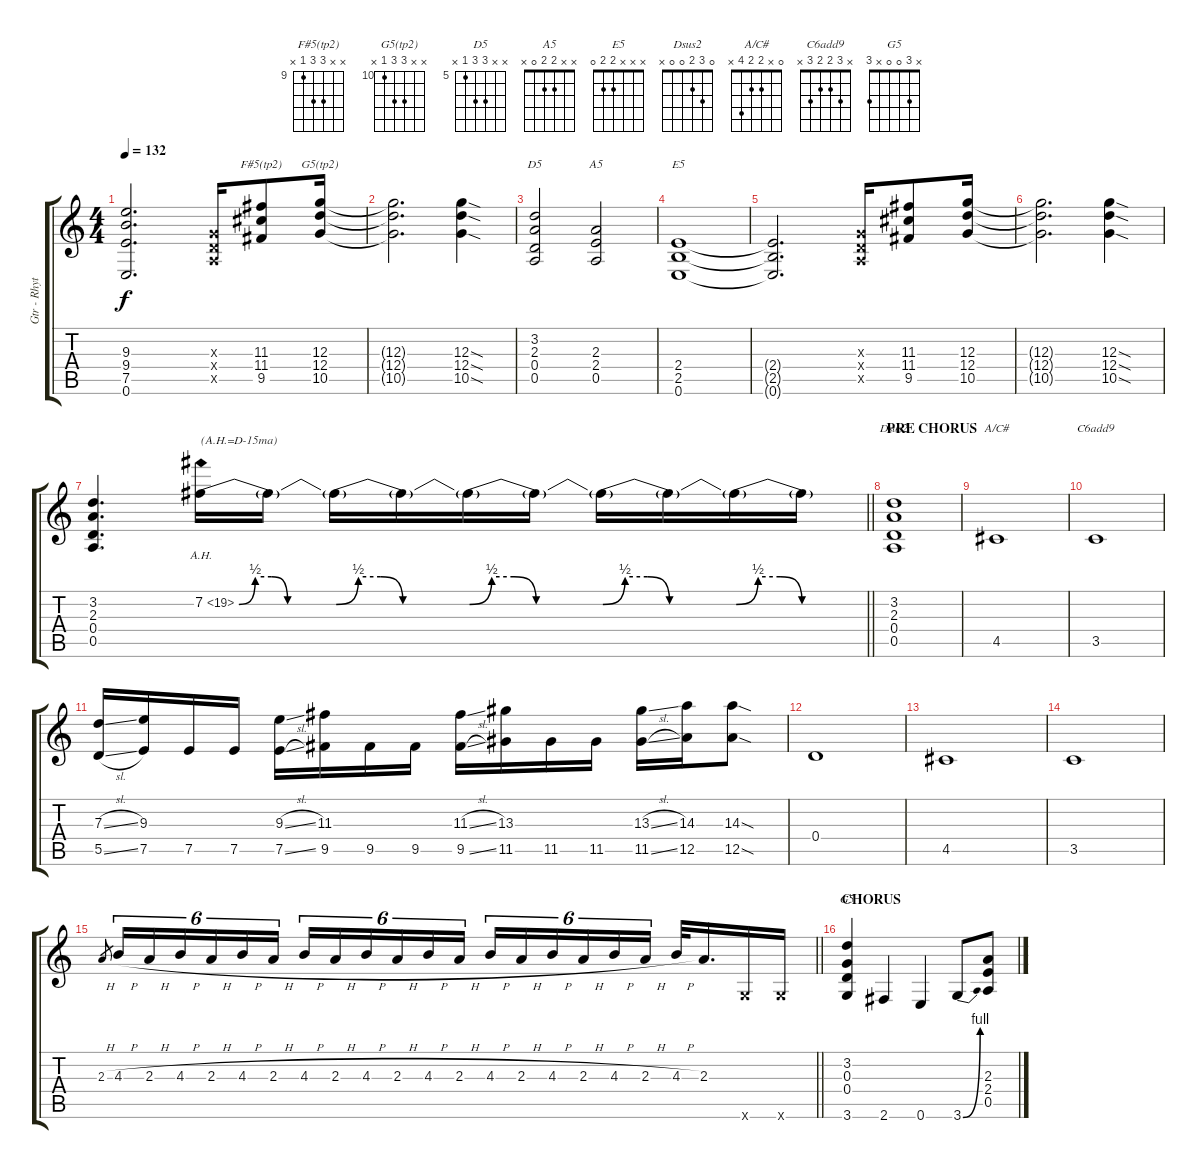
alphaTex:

\track ("Gtr - Rhythm 1" "Gtr - Rhyt") {instrument overdrivenguitar}
\staff {score tabs}
\tuning (E4 B3 G3 D3 A2 E2) {hide}
\chord ("F#5(tp2)" x x 11 11 9 x) {firstfret 9}
\chord ("G5(tp2)" x x 12 12 10 x) {firstfret 10}
\chord ("D5" x x 7 7 5 x) {firstfret 5}
\chord ("A5" x x 2 2 0 x)
\chord ("E5" x x x 2 2 0)
\chord ("Dsus2" 0 3 2 0 0 x)
\chord ("A/C#" 0 x 2 2 4 x)
\chord ("C6add9" x 3 2 2 3 x)
\chord ("G5" x 3 0 0 x 3)
\ts (4 4)
\tempo 132
\clef g2
\ks c
(9.3{t} 9.4{t} 7.5{t} 0.6{t}).2{d dy f} (0.3{x} 0.4{x} 0.5{x}).16 (11.3 11.4 9.5).8{ch "F#5(tp2)"} (12.3 12.4 10.5).16{ch "G5(tp2)"} |
(12.3{t} 12.4{t} 10.5{t}).2{d} (12.3{sod} 12.4{sod} 10.5{sod}).4 |
(3.2 2.3 0.4 0.5).2{ch "D5"} (2.3 2.4 0.5).2{ch "A5"} |
(2.4 2.5 0.6).1{ch "E5"} |
(2.4{t} 2.5{t} 0.6{t}).2{d} (0.3{x} 0.4{x} 0.5{x}).16 (11.3 11.4 9.5).8 (12.3 12.4 10.5).16 |
(12.3{t} 12.4{t} 10.5{t}).2{d} (12.3{sod} 12.4{sod} 10.5{sod}).4 |
\barLineRight lightlight
(3.2 2.3 0.4 0.5).4{d} 7.2{be (custom 0 0 10 2 20 2 30 0 60 0) ah 12}.16{txt "(A.H.=D-15ma)"} 7.2{t}.16 7.2{be (custom 0 0 10 2 20 2 30 0 60 0) t}.16 7.2{t}.16 7.2{be (custom 0 0 10 2 20 2 30 0 60 0) t}.16 7.2{t}.16 7.2{be (custom 0 0 10 2 20 2 30 0 60 0) t}.16 7.2{t}.16 7.2{be (custom 0 0 10 2 20 2 30 0 60 0) t}.16 7.2{t}.16 |
\section ("" "PRE CHORUS")
(3.2 2.3 0.4 0.5).1{ch "Dsus2"} |
4.5.1{ch "A/C#"} |
3.5.1{ch "C6add9"} |
(7.3{sl} 5.5{sl}).16 (9.3 7.5).16 7.5.16 7.5.16 (9.3{sl} 7.5{sl}).16 (11.3 9.5).16 9.5.16 9.5.16 (11.3{sl} 9.5{sl}).16 (13.3 11.5).16 11.5.16 11.5.16 (13.3{sl} 11.5{sl}).16 (14.3 12.5).16 (14.3{sod} 12.5{sod}).8 |
0.4.1 |
4.5.1 |
3.5.1 |
\barLineRight lightlight
2.3{h}.8{gr} 4.3{h}.16{tu (6 4)} 2.3{h}.16{tu (6 4)} 4.3{h}.16{tu (6 4)} 2.3{h}.16{tu (6 4)} 4.3{h}.16{tu (6 4)} 2.3{h}.16{tu (6 4)} 4.3{h}.16{tu (6 4)} 2.3{h}.16{tu (6 4)} 4.3{h}.16{tu (6 4)} 2.3{h}.16{tu (6 4)} 4.3{h}.16{tu (6 4)} 2.3{h}.16{tu (6 4)} 4.3{h}.16{tu (6 4)} 2.3{h}.16{tu (6 4)} 4.3{h}.16{tu (6 4)} 2.3{h}.16{tu (6 4)} 4.3{h}.16{tu (6 4)} 2.3{h}.16{tu (6 4)} 4.3{h}.32 2.3.16{d} 3.6{x}.16 3.6{x}.16 |
\section ("" "CHORUS")
(3.2 0.3 0.4 3.6).4{ch "G5"} 2.6.4 0.6.4 3.6{be (bend 0 0 60 4)}.8 (2.3 2.4 0.5).8
